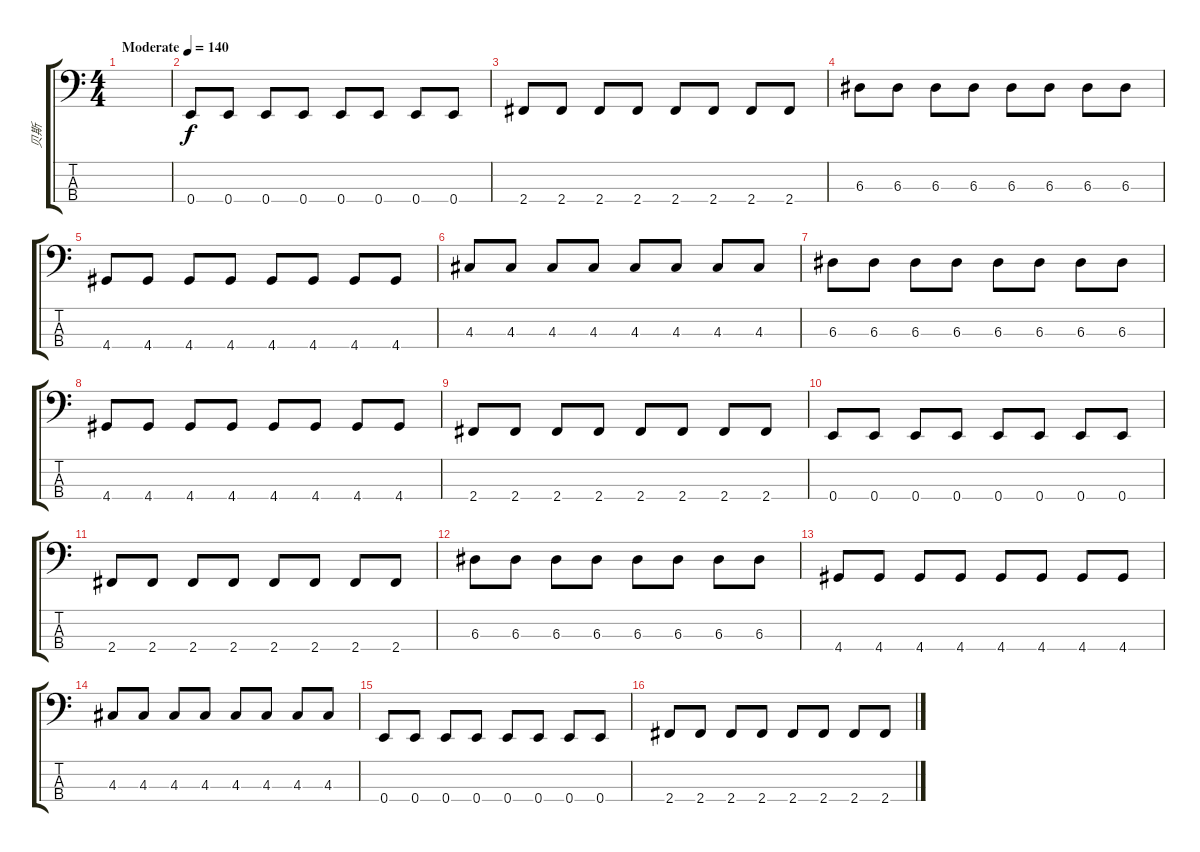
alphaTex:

\track ("贝斯" "贝斯") {instrument electricbassfinger}
\staff {score tabs}
\tuning (G2 D2 A1 E1) {hide}
\ts (4 4)
\tempo (140 "Moderate")
\clef f4
\ks c
|
0.4.8 0.4.8 0.4.8 0.4.8 0.4.8 0.4.8 0.4.8 0.4.8 |
2.4.8 2.4.8 2.4.8 2.4.8 2.4.8 2.4.8 2.4.8 2.4.8 |
6.3.8 6.3.8 6.3.8 6.3.8 6.3.8 6.3.8 6.3.8 6.3.8{txt ""} |
4.4.8 4.4.8 4.4.8 4.4.8 4.4.8 4.4.8 4.4.8 4.4.8 |
4.3.8 4.3.8 4.3.8 4.3.8 4.3.8 4.3.8 4.3.8 4.3.8 |
6.3.8 6.3.8 6.3.8 6.3.8 6.3.8 6.3.8 6.3.8 6.3.8 |
4.4.8 4.4.8 4.4.8 4.4.8 4.4.8 4.4.8 4.4.8 4.4.8 |
2.4.8 2.4.8 2.4.8 2.4.8 2.4.8 2.4.8 2.4.8 2.4.8 |
0.4.8 0.4.8 0.4.8 0.4.8 0.4.8 0.4.8 0.4.8 0.4.8 |
2.4.8 2.4.8 2.4.8 2.4.8 2.4.8 2.4.8 2.4.8 2.4.8 |
6.3.8 6.3.8 6.3.8 6.3.8 6.3.8 6.3.8 6.3.8 6.3.8 |
4.4.8 4.4.8 4.4.8 4.4.8 4.4.8 4.4.8 4.4.8 4.4.8 |
4.3.8 4.3.8 4.3.8 4.3.8 4.3.8 4.3.8 4.3.8 4.3.8 |
0.4.8 0.4.8 0.4.8 0.4.8 0.4.8 0.4.8 0.4.8 0.4.8 |
2.4.8 2.4.8 2.4.8 2.4.8 2.4.8 2.4.8 2.4.8 2.4.8
